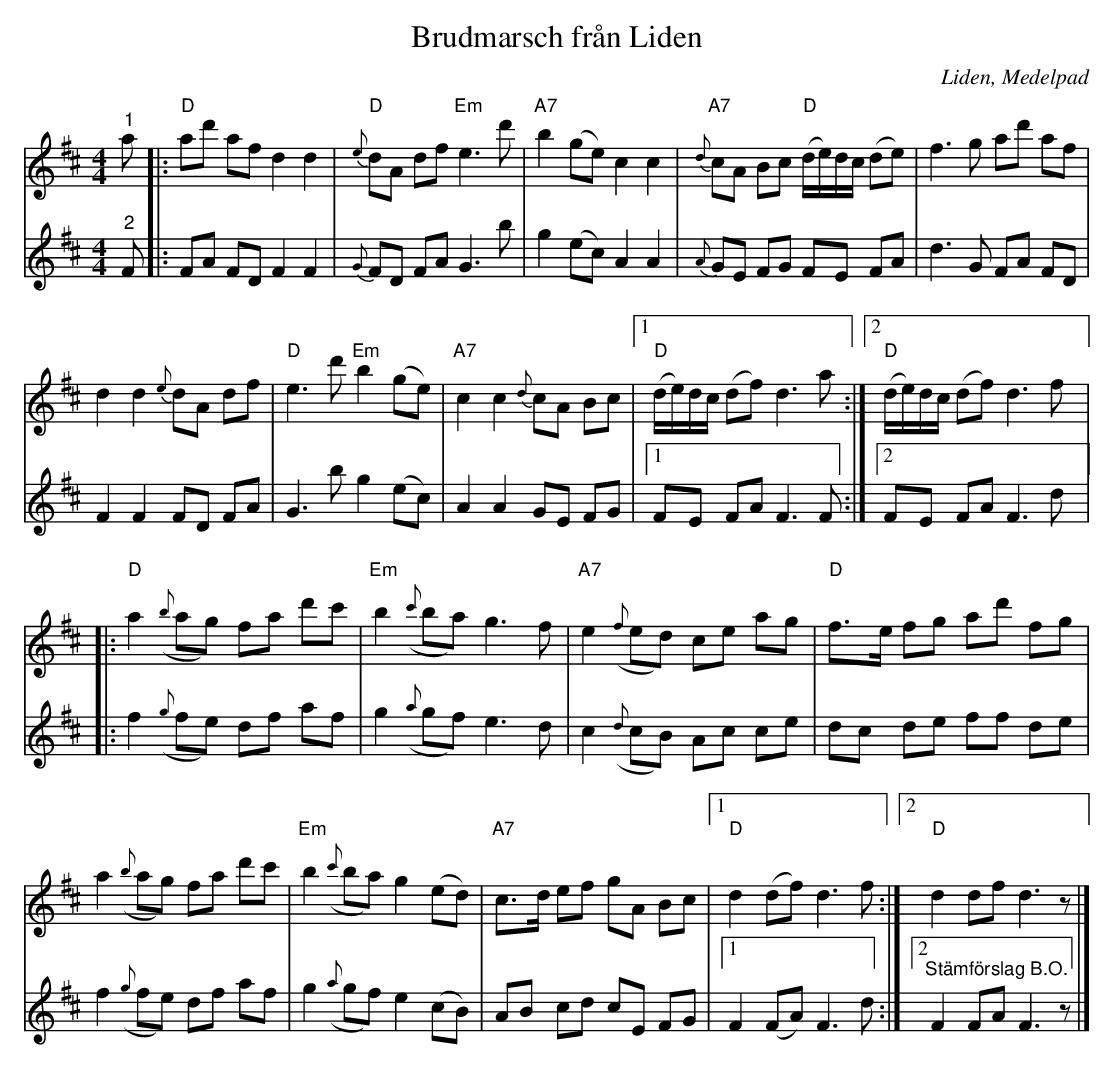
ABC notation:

X:1
T:Brudmarsch från Liden
O:Liden, Medelpad
L:1/8
M:4/4
K:D
V:1
"^1" a |:"D" ad' af d2 d2 |{e}"D" dA df"Em" e3 d' |"A7" b2 (ge) c2 c2 | "A7" {d} cA Bc "D" (d/e/)d/c/ (de) | f3 g ad' af |
d2 d2{e} dA df |"D" e3 d'"Em" b2 (ge) | "A7" c2 c2{d} cA Bc |1 "D" (d/e/)d/c/ (df) d3 a :|2 "D" (d/e/)d/c/ (df) d3 f |:
"D" a2({b} ag) fa d'c' | "Em" b2({c'} ba) g3 f |"A7" e2({f} ed) ce ag | "D" f>e fg ad' fg |
a2({b} ag) fa d'c' | "Em" b2({c'} ba) g2 (ed) | "A7" c>d ef gA Bc |1 "D"d2 (df) d3 f :|2 "D" d2 df d3 z |]
V:2
"^2" F |: FA FD F2 F2 |{G} FD FA G3 b | g2 (ec) A2 A2 |{A} GE FG FE FA | d3 G FA FD |
F2 F2 FD FA | G3 b g2 (ec) | A2 A2 GE FG |1 FE FA F3 F :|2 FE FA F3 d |:
f2({g} fe) df af | g2({a} gf) e3 d | c2({d} cB) Ac ce | dc de ff de |
f2({g} fe) df af | g2({a} gf) e2 (cB) | AB cd cE FG |1 F2 (FA) F3 d :|2 "^Stämförslag B.O." F2 FA F3 z |]
